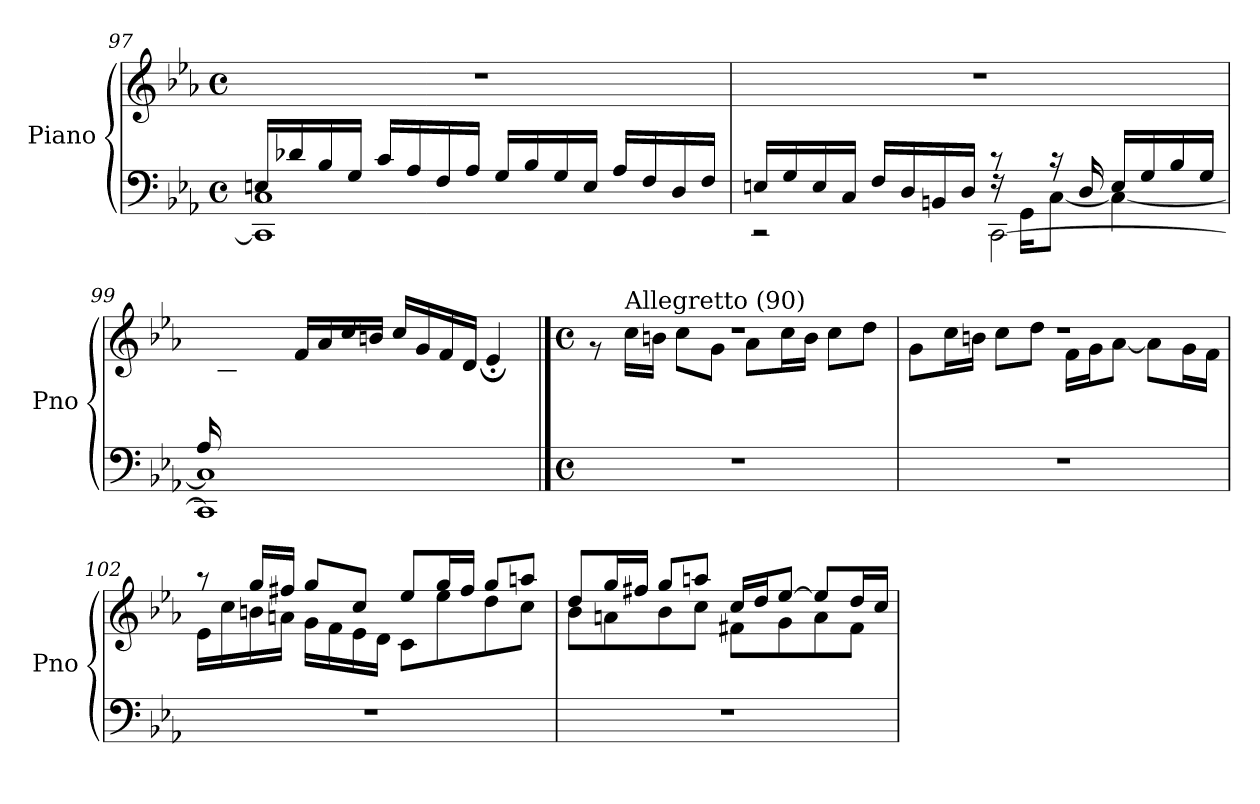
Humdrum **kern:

**kern	**kern
*part1	*part1
*staff2	*staff1
*I"Piano	*
*I'Pno	*
*clefF4	*clefG2
*k[b-e-a-]	*k[b-e-a-]
*E-:	*E-:
*M4/4	*M4/4
*met(c)	*met(c)
=97	=97
*^	*
*	*^	*
16En/LL	1C	1CC]	1r
16d-X/	.	.	.
16B-/	.	.	.
16G/JJ	.	.	.
16c/LL	.	.	.
16A-/	.	.	.
16F/	.	.	.
16A-/JJ	.	.	.
16G/LL	.	.	.
16B-/	.	.	.
16G/	.	.	.
16E/JJ	.	.	.
16A-/LL	.	.	.
16F/	.	.	.
16D/	.	.	.
16F/JJ	.	.	.
!!LO:LB:g=z
=98	=98	=98	=98
16En/LL	2r	2ryy	1r
16G/	.	.	.
16E/	.	.	.
16C/JJ	.	.	.
16F/LL	.	.	.
16D/	.	.	.
16BBn/	.	.	.
16D/JJ	.	.	.
8rc	16rF	[2CC\	.
.	16GG\KL	.	.
16rc	[8C\J	.	.
16D/	.	.	.
16E/LL	4C\_	.	.
16G/	.	.	.
16B-/	.	.	.
16G/JJ	.	.	.
=99	=99	=99	=99
*	*	*	*^
16A-/LL	1C]	1CC]	1ryy	16ryy
2...ryy	.	.	.	16c\
.	.	.	.	16f\
.	.	.	.	16en\JJ
.	.	.	.	16f/LL
.	.	.	.	16a-/
.	.	.	.	16cc/
.	.	.	.	16bn/JJ
.	.	.	.	16cc/LL
.	.	.	.	16g/
.	.	.	.	16f/
.	.	.	.	16d/JJ
.	.	.	.	4e;</
*v	*v	*v	*	*
!!LO:LB:g=z	!!
==100	==100	==100
*M4/4	*M4/4	*
*met(c)	*met(c)	*
1r	1rdd	8r
!	!	!LO:TX:a:t=Allegretto (90)
.	.	16cc\LL
.	.	16bn\JJ
.	.	8cc\L
.	.	8g\J
.	.	8a-\L
.	.	16cc\L
.	.	16b\JJ
.	.	8cc\L
.	.	8dd\J
=101	=101	=101
1r	1rdd	8g\L
.	.	16cc\L
.	.	16bn\JJ
.	.	8cc\L
.	.	8dd\J
.	.	16f\LL
.	.	16g\J
.	.	[8a-\J
.	.	8a-\L]
.	.	16g\L
.	.	16f\JJ
=102	=102	=102
1r	8r	16e-\LL
.	.	16cc\
.	16gg/LL	16bn\
.	16ff#X/JJ	16an\JJ
.	8gg/L	16g\LL
.	.	16f\
.	8cc/J	16e-\
.	.	16d\JJ
.	8ee-/L	8c\L
.	16gg/L	8ee-\
.	16ff#/JJ	.
.	8gg/L	8dd\
.	8aan/J	8cc\J
!!LO:LB:g=z	!!
=103	=103	=103
1r	8dd/L	8b-\L
.	16gg/L	8an\
.	16ff#X/JJ	.
.	8gg/L	8b-\
.	8aan/J	8cc\J
.	16cc/LL	8f#X\L
.	16dd/J	.
.	[8ee-/J	8g\
.	8ee-/L]	8a\
.	16dd/L	8f#\J
.	16cc/JJ	.
*	*v	*v
=	=
*-	*-
